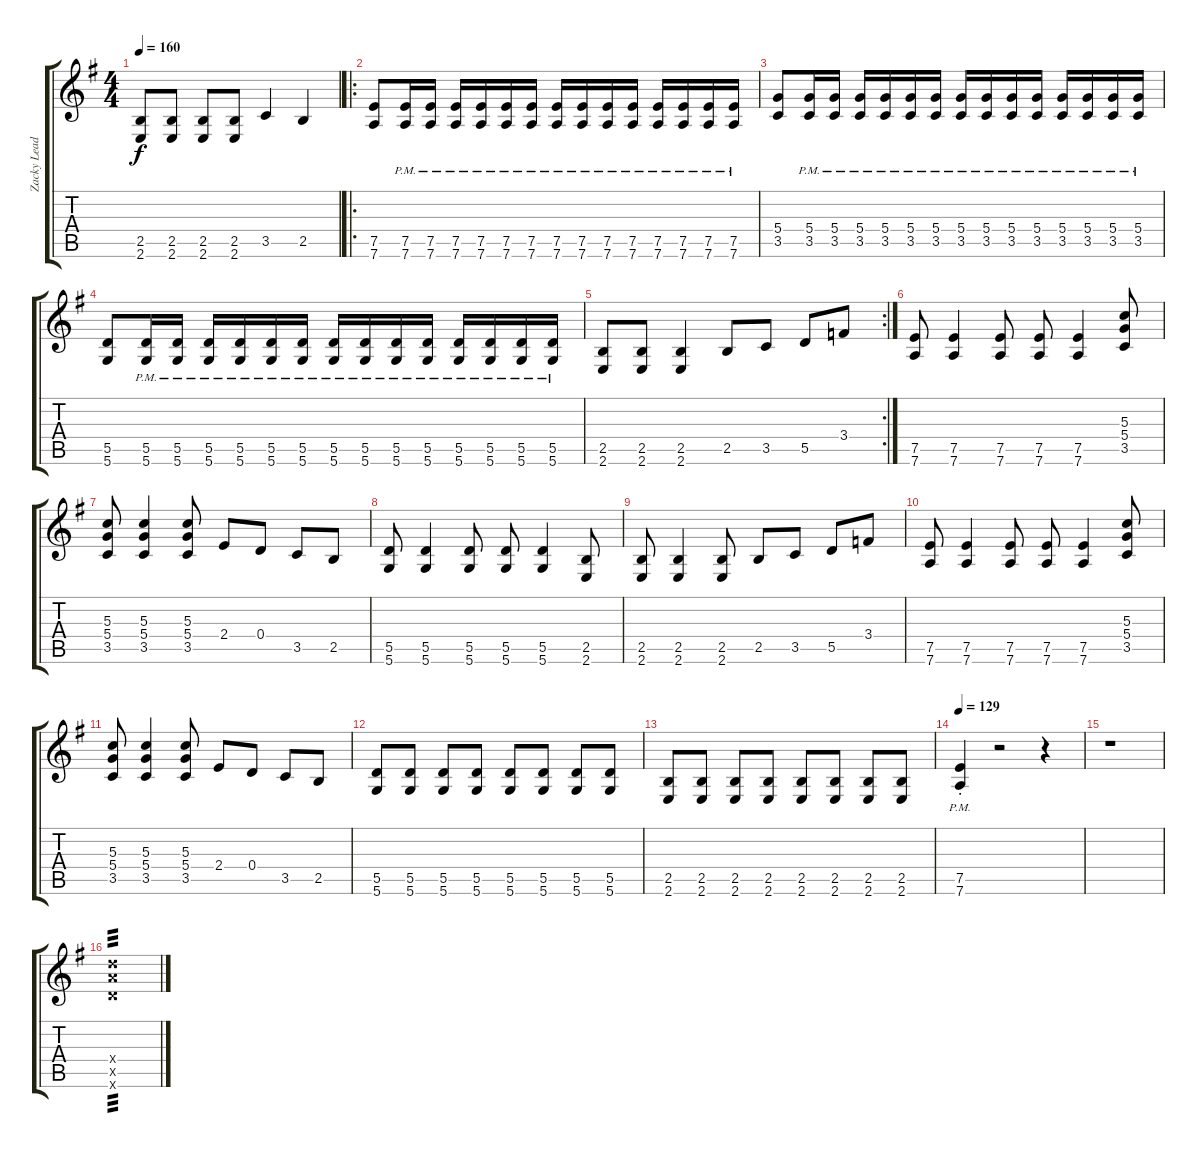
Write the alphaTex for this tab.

\track ("Zacky Lead" "Zacky Lead") {instrument distortionguitar}
\staff {score tabs}
\tuning (E4 B3 G3 D3 A2 D2) {hide}
\ts (4 4)
\tempo 160
\clef g2
\ks g
(2.5 2.6).8{dy f} (2.5 2.6).8 (2.5 2.6).8 (2.5 2.6).8 3.5.4 2.5.4 |
\ro
(7.5 7.6).8 (7.5{pm} 7.6{pm}).16 (7.5{pm} 7.6{pm}).16 (7.5{pm} 7.6{pm}).16 (7.5{pm} 7.6{pm}).16 (7.5{pm} 7.6{pm}).16 (7.5{pm} 7.6{pm}).16 (7.5{pm} 7.6{pm}).16 (7.5{pm} 7.6{pm}).16 (7.5{pm} 7.6{pm}).16 (7.5{pm} 7.6{pm}).16 (7.5{pm} 7.6{pm}).16 (7.5{pm} 7.6{pm}).16 (7.5{pm} 7.6{pm}).16 (7.5{pm} 7.6{pm}).16 |
(5.4 3.5).8 (5.4{pm} 3.5{pm}).16 (5.4{pm} 3.5{pm}).16 (5.4{pm} 3.5{pm}).16 (5.4{pm} 3.5{pm}).16 (5.4{pm} 3.5{pm}).16 (5.4{pm} 3.5{pm}).16 (5.4{pm} 3.5{pm}).16 (5.4{pm} 3.5{pm}).16 (5.4{pm} 3.5{pm}).16 (5.4{pm} 3.5{pm}).16 (5.4{pm} 3.5{pm}).16 (5.4{pm} 3.5{pm}).16 (5.4{pm} 3.5{pm}).16 (5.4{pm} 3.5{pm}).16 |
(5.5 5.6).8 (5.5{pm} 5.6{pm}).16 (5.5{pm} 5.6{pm}).16 (5.5{pm} 5.6{pm}).16 (5.5{pm} 5.6{pm}).16 (5.5{pm} 5.6{pm}).16 (5.5{pm} 5.6{pm}).16 (5.5{pm} 5.6{pm}).16 (5.5{pm} 5.6{pm}).16 (5.5{pm} 5.6{pm}).16 (5.5{pm} 5.6{pm}).16 (5.5{pm} 5.6{pm}).16 (5.5{pm} 5.6{pm}).16 (5.5{pm} 5.6{pm}).16 (5.5{pm} 5.6{pm}).16 |
\rc 2
(2.5 2.6).8 (2.5 2.6).8 (2.5 2.6).4 2.5.8 3.5.8 5.5.8 3.4.8 |
(7.5 7.6).8 (7.5 7.6).4 (7.5 7.6).8 (7.5 7.6).8 (7.5 7.6).4 (5.3 5.4 3.5).8 |
(5.3 5.4 3.5).8 (5.3 5.4 3.5).4 (5.3 5.4 3.5).8 2.4.8 0.4.8 3.5.8 2.5.8 |
(5.5 5.6).8 (5.5 5.6).4 (5.5 5.6).8 (5.5 5.6).8 (5.5 5.6).4 (2.5 2.6).8 |
(2.5 2.6).8 (2.5 2.6).4 (2.5 2.6).8 2.5.8 3.5.8 5.5.8 3.4.8 |
(7.5 7.6).8 (7.5 7.6).4 (7.5 7.6).8 (7.5 7.6).8 (7.5 7.6).4 (5.3 5.4 3.5).8 |
(5.3 5.4 3.5).8 (5.3 5.4 3.5).4 (5.3 5.4 3.5).8 2.4.8 0.4.8 3.5.8 2.5.8 |
(5.5 5.6).8 (5.5 5.6).8 (5.5 5.6).8 (5.5 5.6).8 (5.5 5.6).8 (5.5 5.6).8 (5.5 5.6).8 (5.5 5.6).8 |
(2.5 2.6).8 (2.5 2.6).8 (2.5 2.6).8 (2.5 2.6).8 (2.5 2.6).8 (2.5 2.6).8 (2.5 2.6).8 (2.5 2.6).8 |
\tempo 129
(7.5{pm st} 7.6{pm st}).4 r.2 r.4 |
r.1 |
(0.4{x} 0.5{x} 0.6{x}).1{ot 8vb tp 3}
